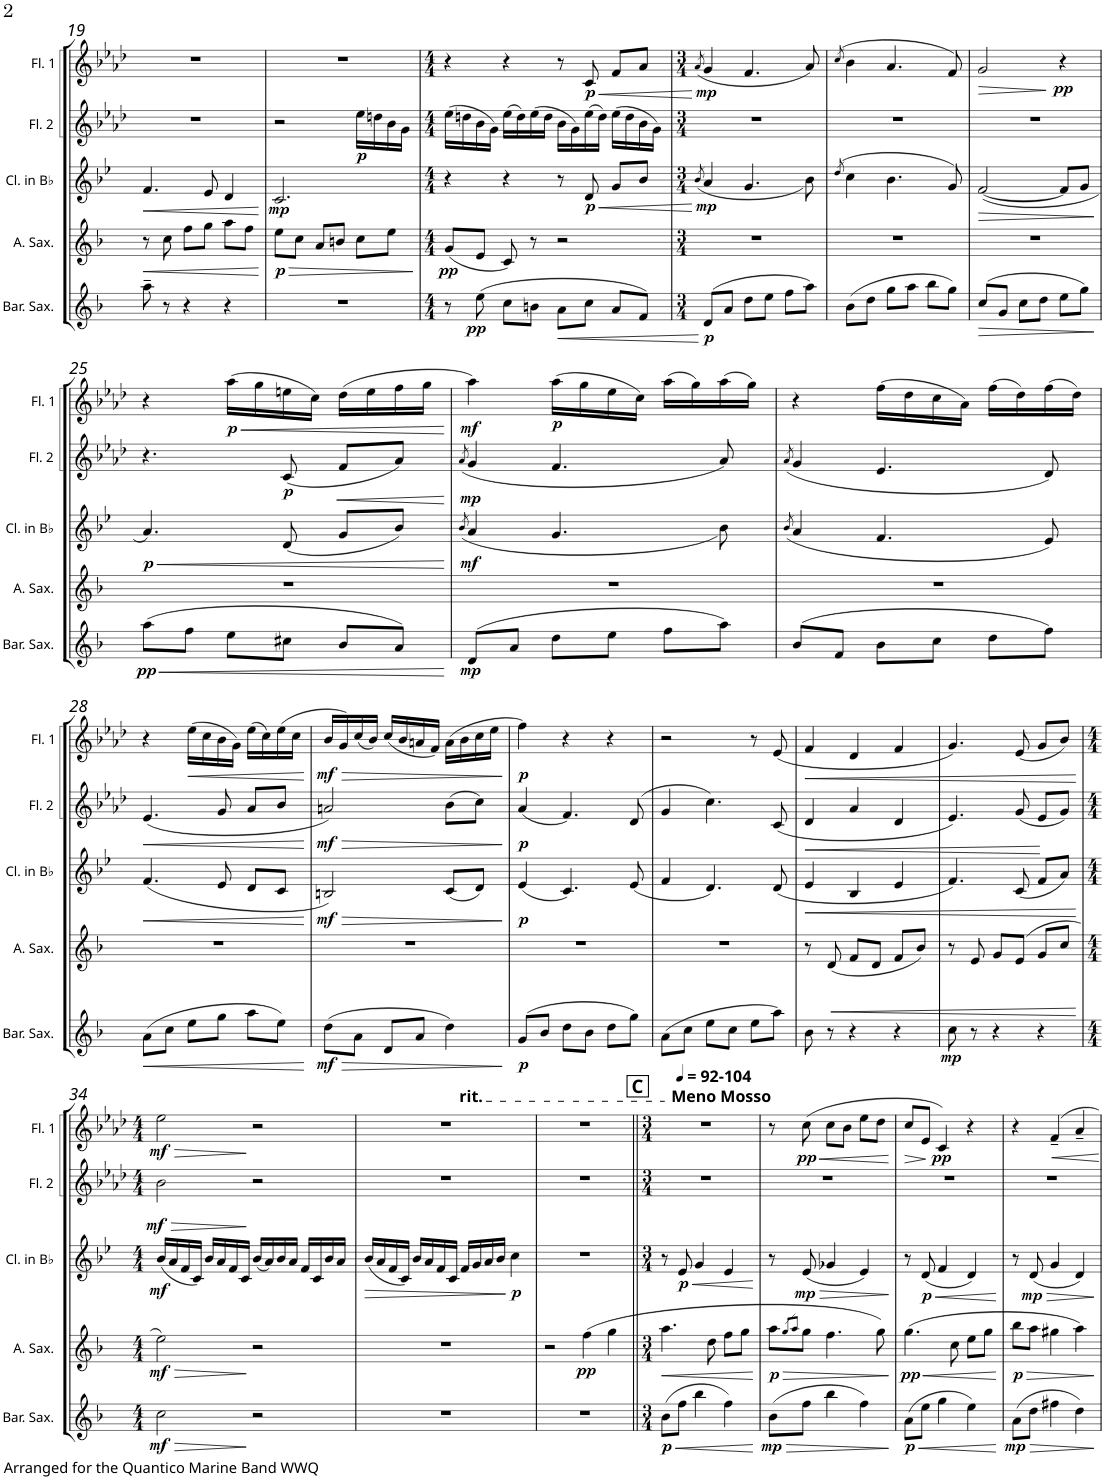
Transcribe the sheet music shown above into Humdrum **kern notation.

**kern	**dynam	**kern	**dynam	**kern	**dynam	**kern	**dynam	**kern	**dynam
*part5	*part5	*part4	*part4	*part3	*part3	*part2	*part2	*part1	*part1
*staff5	*staff5	*staff4	*staff4	*staff3	*staff3	*staff2	*staff2	*staff1	*staff1
*I"Bari Saxophone	*	*I"Alto Saxophone	*	*I"Bb Clarinet	*	*I"2nd Flute	*	*I"1st Flute	*
*I'Bar. Sax.	*	*I'A. Sax.	*	*	*	*I'Fl. 2	*	*I'Fl. 1	*
!!LO:PB:g=z
*clefG2	*	*clefG2	*	*clefG2	*	*clefG2	*	*clefG2	*
*Trd12c21	*	*Trd5c9	*	*Trd1c2	*	*	*	*	*
*k[b-]	*	*k[b-]	*	*k[b-e-]	*	*k[b-e-a-d-]	*	*k[b-e-a-d-]	*
*M3/4	*	*M3/4	*	*M3/4	*	*M3/4	*	*M3/4	*
=19	=19	=19	=19	=19	=19	=19	=19	=19	=19
!	!	!	!LO:HP:b	!	!LO:HP:b	!	!	!	!
8aa~\	.	8r	<	4.f/	<	2.r	.	2.r	.
8r	.	8cc\	.	.	.	.	.	.	.
4r	.	8ff\L	.	.	.	.	.	.	.
.	.	8gg\J	.	8e-/	.	.	.	.	.
4r	.	8aa\L	.	4d/	.	.	.	.	.
.	.	8ff\J	.	.	.	.	.	.	.
.	.	.	[	.	[	.	.	.	.
=20	=20	=20	=20	=20	=20	=20	=20	=20	=20
!	!	!	!LO:HP:b	!	!	!	!	!	!
!	!	!	!LO:DY:n=1:b	!	!LO:DY:b	!	!	!	!
2.r	.	8ee\L	> p	2.c/	mp	2r	.	2.r	.
.	.	8cc\J	.	.	.	.	.	.	.
.	.	8a/L	.	.	.	.	.	.	.
.	.	8bn/J	.	.	.	.	.	.	.
!	!	!	!	!	!	!	!LO:DY:b	!	!
.	.	8cc\L	.	.	.	16ee-\LL	p	.	.
.	.	.	.	.	.	16ddn\	.	.	.
.	.	8ee\J	.	.	.	16b-\	.	.	.
.	.	.	.	.	.	16g\JJ	.	.	.
.	.	.	]	.	.	.	.	.	.
=21	=21	=21	=21	=21	=21	=21	=21	=21	=21
*M4/4	*	*M4/4	*	*M4/4	*	*M4/4	*	*M4/4	*
!	!	!	!LO:DY:b	!	!	!	!	!	!
8r	.	(8g/L	pp	4r	.	(16ee-\LL	.	4r	.
.	.	.	.	.	.	16ddn\	.	.	.
!	!LO:DY:b	!	!	!	!	!	!	!	!
(8ee\	pp	8e/J	.	.	.	16b-\	.	.	.
.	.	.	.	.	.	16g\JJ)	.	.	.
8cc\L	.	8c/)	.	4r	.	(16ee-\LL	.	4r	.
.	.	.	.	.	.	16dd\)	.	.	.
8bn\J	.	8r	.	.	.	(16ee-\	.	.	.
.	.	.	.	.	.	16dd\JJ	.	.	.
!	!LO:HP:b	!	!	!	!	!	!	!	!
8a\L	<	2r	.	8r	.	16b-\LL	.	8r	.
.	.	.	.	.	.	16g\)	.	.	.
!	!	!	!	!	!LO:HP:b	!	!	!	!LO:HP:b
!	!	!	!	!	!LO:DY:n=1:b	!	!	!	!LO:DY:n=1:b
8cc\J	.	.	.	8d/	< p	(16ee-\	.	8c/	< p
.	.	.	.	.	.	16dd\JJ)	.	.	.
8a/L	.	.	.	8g/L	.	(16ee-\LL	.	8f/L	.
.	.	.	.	.	.	16dd\	.	.	.
8f/J)	.	.	.	8b-/J	.	16b-\	.	8a-/J	.
.	.	.	.	.	.	16g\JJ)	.	.	.
.	[	.	.	.	[	.	.	.	[
=22	=22	=22	=22	=22	=22	=22	=22	=22	=22
*M3/4	*	*M3/4	*	*M3/4	*	*M3/4	*	*M3/4	*
.	.	.	.	(8qb-/	.	.	.	(8qa-/	.
!	!LO:DY:b	!	!	!	!LO:DY:b	!	!	!	!LO:DY:b
(8d/L	p	2.r	.	4a/	mp	2.r	.	4g/	mp
8a/J	.	.	.	.	.	.	.	.	.
8dd\L	.	.	.	4.g/	.	.	.	4.f/	.
8ee\J	.	.	.	.	.	.	.	.	.
8ff\L	.	.	.	.	.	.	.	.	.
8aa\J)	.	.	.	8b-\)	.	.	.	8a-/)	.
=23	=23	=23	=23	=23	=23	=23	=23	=23	=23
.	.	.	.	(8qdd/	.	.	.	(8qcc/	.
(8b-\L	.	2.r	.	4cc\	.	2.r	.	4b-\	.
8dd\J	.	.	.	.	.	.	.	.	.
8gg\L	.	.	.	4.b-\	.	.	.	4.a-/	.
8aa\J	.	.	.	.	.	.	.	.	.
8bb-\L	.	.	.	.	.	.	.	.	.
8gg\J)	.	.	.	8g/)	.	.	.	8f/)	.
=24	=24	=24	=24	=24	=24	=24	=24	=24	=24
!	!LO:HP:b	!	!	!	!LO:HP:b	!	!	!	!LO:HP:b
(8cc/L	>	2.r	.	([2f/	>	2.r	.	2g/	>
8g/J	.	.	.	.	.	.	.	.	.
8cc\L	.	.	.	.	.	.	.	.	.
8dd\J	.	.	.	.	.	.	.	.	.
!	!	!	!	!	!	!	!	!	!LO:DY:n=1:b
8ee\L	.	.	.	8f/L]	.	.	.	4r	] pp
8gg\J)	.	.	.	8g/J	.	.	.	.	.
.	]	.	.	.	]	.	.	.	.
!!LO:LB:g=z
=25	=25	=25	=25	=25	=25	=25	=25	=25	=25
!	!LO:HP:b	!	!	!	!LO:HP:b	!	!	!	!
!	!LO:DY:n=1:b	!	!	!	!LO:DY:n=1:b	!	!	!	!
(8aa\L	< pp	2.r	.	4.a/)	< p	4.r	.	4r	.
8ff\J	.	.	.	.	.	.	.	.	.
!	!	!	!	!	!	!	!	!	!LO:HP:b
!	!	!	!	!	!	!	!	!	!LO:DY:n=1:b
8ee\L	.	.	.	.	.	.	.	(16aa-\LL	< p
.	.	.	.	.	.	.	.	16gg\	.
!	!	!	!	!	!	!	!LO:DY:b	!	!
8cc#X\J	.	.	.	(8d/	.	(8c/	p	16een\	.
.	.	.	.	.	.	.	.	16cc\JJ)	.
!	!	!	!	!	!	!	!LO:HP:b	!	!
8b-/L	.	.	.	8g/L	.	8f/L	<	(16dd-\LL	.
.	.	.	.	.	.	.	.	16ee\	.
8a/J)	.	.	.	8b-/J)	.	8a-/J)	.	16ff\	.
.	.	.	.	.	.	.	.	16gg\JJ	.
.	[	.	.	.	[	.	[	.	[
=26	=26	=26	=26	=26	=26	=26	=26	=26	=26
.	.	.	.	(8qb-/	.	(8qa-/	.	.	.
!	!LO:DY:b	!	!	!	!LO:DY:b	!	!LO:DY:b	!	!LO:DY:b
(8d/L	mp	2.r	.	4a/	mf	4g/	mp	4aa-\)	mf
8a/J	.	.	.	.	.	.	.	.	.
!	!	!	!	!	!	!	!	!	!LO:DY:b
8dd\L	.	.	.	4.g/	.	4.f/	.	(16aa-\LL	p
.	.	.	.	.	.	.	.	16gg\	.
8ee\J	.	.	.	.	.	.	.	16ee-\	.
.	.	.	.	.	.	.	.	16cc\JJ)	.
8ff\L	.	.	.	.	.	.	.	(16aa-\LL	.
.	.	.	.	.	.	.	.	16gg\)	.
8aa\J)	.	.	.	8b-\)	.	8a-/)	.	(16aa-\	.
.	.	.	.	.	.	.	.	16gg\JJ)	.
=27	=27	=27	=27	=27	=27	=27	=27	=27	=27
.	.	.	.	(8qb-/	.	(8qa-/	.	.	.
(8b-/L	.	2.r	.	4a/	.	4g/	.	4r	.
8f/J	.	.	.	.	.	.	.	.	.
8b-\L	.	.	.	4.f/	.	4.e-/	.	(16ff\LL	.
.	.	.	.	.	.	.	.	16dd-\	.
8cc\J	.	.	.	.	.	.	.	16cc\	.
.	.	.	.	.	.	.	.	16a-\JJ)	.
8dd\L	.	.	.	.	.	.	.	(16ff\LL	.
.	.	.	.	.	.	.	.	16dd-\)	.
8ff\J)	.	.	.	8e-/)	.	8d-/)	.	(16ff\	.
.	.	.	.	.	.	.	.	16dd-\JJ)	.
!!LO:LB:g=z
=28	=28	=28	=28	=28	=28	=28	=28	=28	=28
!	!LO:HP:b	!	!	!	!LO:HP:b	!	!LO:HP:b	!	!
(8a\L	<	2.r	.	(4.f/	<	(4.e-/	<	4r	.
8cc\J	.	.	.	.	.	.	.	.	.
!	!	!	!	!	!	!	!	!	!LO:HP:b
8ee\L	.	.	.	.	.	.	.	(16ee-\LL	<
.	.	.	.	.	.	.	.	16cc\	.
8gg\J	.	.	.	8e-/	.	8g/	.	16b-\	.
.	.	.	.	.	.	.	.	16g\JJ)	.
8aa\L	.	.	.	8d/L	.	8a-/L	.	(16ee-\LL	.
.	.	.	.	.	.	.	.	16cc\)	.
8ee\J)	.	.	.	8c/J	.	8b-/J	.	(16ee-\	.
.	.	.	.	.	.	.	.	16cc\JJ	.
.	[	.	.	.	[	.	[	.	[
=29	=29	=29	=29	=29	=29	=29	=29	=29	=29
!	!LO:HP:b	!	!	!	!LO:HP:b	!	!LO:HP:b	!	!LO:HP:b
!	!LO:DY:n=1:b	!	!	!	!LO:DY:n=1:b	!	!LO:DY:n=1:b	!	!LO:DY:n=1:b
(8dd\L	> mf	2.r	.	2Bn/)	> mf	2an/)	> mf	16b-/LL	> mf
.	.	.	.	.	.	.	.	16g/)	.
8a\J	.	.	.	.	.	.	.	(16cc/	.
.	.	.	.	.	.	.	.	16b-/JJ)	.
8d/L	.	.	.	.	.	.	.	(16cc/LL	.
.	.	.	.	.	.	.	.	16b-/	.
8a/J	.	.	.	.	.	.	.	16an/	.
.	.	.	.	.	.	.	.	16f/JJ)	.
4dd\)	.	.	.	(8c/L	.	(8b-\L	.	(16a\LL	.
.	.	.	.	.	.	.	.	16b-\	.
.	.	.	.	8d/J)	.	8cc\J)	.	16cc\	.
.	.	.	.	.	.	.	.	16ee-\JJ	.
.	]	.	.	.	]	.	]	.	]
=30	=30	=30	=30	=30	=30	=30	=30	=30	=30
!	!LO:DY:b	!	!	!	!LO:DY:b	!	!LO:DY:b	!	!LO:DY:b
(8g/L	p	2.r	.	(4e-/	p	(4a-/	p	4ff\)	p
8b-/J	.	.	.	.	.	.	.	.	.
8dd\L	.	.	.	4.c/)	.	4.f/)	.	4r	.
8b-\J	.	.	.	.	.	.	.	.	.
8dd\L	.	.	.	.	.	.	.	4r	.
8gg\J)	.	.	.	(8e-/	.	(8d-/	.	.	.
=31	=31	=31	=31	=31	=31	=31	=31	=31	=31
(8a\L	.	2.r	.	4f/	.	4g/	.	2r	.
8cc\J	.	.	.	.	.	.	.	.	.
8ee\L	.	.	.	4.d/)	.	4.cc\)	.	.	.
8cc\J	.	.	.	.	.	.	.	.	.
8ee\L	.	.	.	.	.	.	.	8r	.
8aa\J)	.	.	.	(8d/	.	(8c/	.	(8e-/	.
=32	=32	=32	=32	=32	=32	=32	=32	=32	=32
!	!	!	!	!	!LO:HP:b	!	!LO:HP:b	!	!LO:HP:b
8b-\	.	8r	.	4e-/	<	4d-/	<	4f/	<
!	!	!	!LO:HP:b	!	!	!	!	!	!
8r	.	(8d/	<	.	.	.	.	.	.
4r	.	8f/L	.	4B-/	.	4a-/	.	4d-/	.
.	.	8d/J	.	.	.	.	.	.	.
4r	.	8f/L	.	4e-/	.	4d-/	.	4f/	.
.	.	8b-/J)	.	.	.	.	.	.	.
=33	=33	=33	=33	=33	=33	=33	=33	=33	=33
!	!LO:DY:b	!	!	!	!	!	!	!	!
8cc\	mp	8r	.	4.f/)	.	4.e-/)	.	4.g/)	.
8r	.	8e/	.	.	.	.	.	.	.
4r	.	8g/L	.	.	.	.	.	.	.
.	.	(8e/J	.	(8c/	.	(8g/	.	(8e-/	.
4r	.	8g/L	.	8f/L	.	8e-/L	.	8g/L	.
.	.	8cc/J	.	8a/J)	.	8g/J)	.	8b-/J)	.
.	.	.	[	.	[	.	[	.	[
!!LO:LB:g=z
=34	=34	=34	=34	=34	=34	=34	=34	=34	=34
*M4/4	*	*M4/4	*	*M4/4	*	*M4/4	*	*M4/4	*
!	!LO:HP:b	!	!LO:HP:b	!	!	!	!LO:HP:b	!	!LO:HP:b
!	!LO:DY:n=1:b	!	!LO:DY:n=1:b	!	!LO:DY:b	!	!LO:DY:n=1:b	!	!LO:DY:n=1:b
2cc\	> mf	2ee\)	> mf	(16b-/LL	mf	2b-\	> mf	2ee-\	> mf
.	.	.	.	16a/	.	.	.	.	.
.	.	.	.	16f/	.	.	.	.	.
.	.	.	.	16c/JJ)	.	.	.	.	.
.	.	.	.	16b-/LL	.	.	.	.	.
.	.	.	.	16a/	.	.	.	.	.
.	.	.	.	16f/	.	.	.	.	.
.	.	.	.	16c/JJ	.	.	.	.	.
2r	]	2r	]	(16b-/LL	.	2r	]	2r	]
.	.	.	.	16a/)	.	.	.	.	.
.	.	.	.	16b-/	.	.	.	.	.
.	.	.	.	16a/JJ	.	.	.	.	.
.	.	.	.	16f/LL	.	.	.	.	.
.	.	.	.	16c/	.	.	.	.	.
.	.	.	.	16b-/	.	.	.	.	.
.	.	.	.	16a/JJ	.	.	.	.	.
=35	=35	=35	=35	=35	=35	=35	=35	=35	=35
!	!	!	!	!	!LO:HP:b	!	!	!	!
*	*	*	*	*	*	*	*	*^	*
1r	.	1r	.	(16b-/LL	>	1r	.	1r	2ryy	.
.	.	.	.	16a/	.	.	.	.	.	.
.	.	.	.	16f/	.	.	.	.	.	.
.	.	.	.	16c/JJ)	.	.	.	.	.	.
.	.	.	.	16b-/LL	.	.	.	.	.	.
.	.	.	.	16a/	.	.	.	.	.	.
.	.	.	.	16f/	.	.	.	.	.	.
.	.	.	.	16c/JJ	.	.	.	.	.	.
!	!	!	!	!	!	!	!	!	!LO:TX:a:t=rit.	!
.	.	.	.	16f/LL	.	.	.	.	2ryy	.
.	.	.	.	16g/	.	.	.	.	.	.
.	.	.	.	16a/	.	.	.	.	.	.
.	.	.	.	16b-/JJ	.	.	.	.	.	.
!	!	!	!	!	!LO:DY:n=1:b	!	!	!	!	!
.	.	.	.	4cc\	] p	.	.	.	.	.
*	*	*	*	*	*	*	*	*v	*v	*
=36	=36	=36	=36	=36	=36	=36	=36	=36	=36
1r	.	2r	.	1r	.	1r	.	1r	.
!	!	!	!LO:DY:b	!	!	!	!	!	!
.	.	(4ff\	pp	.	.	.	.	.	.
.	.	4gg\	.	.	.	.	.	.	.
=37||	=37||	=37||	=37||	=37||	=37||	=37||	=37||	=37||	=37||
!!LO:REH:place=s1:a:B:cj:fs=14:t=C
*M3/4	*	*M3/4	*	*M3/4	*	*M3/4	*	*M3/4	*
*	*	*	*	*	*	*	*	*MM92	*
!	!	!	!	!	!	!	!	!LO:TX:a:B:t=Meno Mosso	!
!	!	!	!	!	!	!	!	!LO:TX:a:B:t=-104	!
!	!LO:HP:b	!	!LO:HP:b	!	!	!	!	!	!
!	!LO:DY:n=1:b	!	!	!	!	!	!	!	!
(8b-\L	< p	4.aa\	<	8r	.	2.r	.	2.r	.
!	!	!	!	!	!LO:HP:b	!	!	!	!
!	!	!	!	!	!LO:DY:n=1:b	!	!	!	!
8ff\J	.	.	.	8e-/	< p	.	.	.	.
4bb-\	.	.	.	4g/	.	.	.	.	.
.	.	8dd\	.	.	.	.	.	.	.
4ff\)	.	8ff\L	.	4e-/	.	.	.	.	.
.	.	8gg\J	.	.	.	.	.	.	.
.	[	.	[	.	[	.	.	.	.
=38	=38	=38	=38	=38	=38	=38	=38	=38	=38
!	!LO:HP:b	!	!LO:HP:b	!	!	!	!	!	!
!	!LO:DY:n=1:b	!	!LO:DY:n=1:b	!	!	!	!	!	!
(8b-\L	> mp	8aa\L	> p	8r	.	2.r	.	8r	.
.	.	8qgg/L	.	.	.	.	.	.	.
.	.	8qaa/J	.	.	.	.	.	.	.
!	!	!	!	!	!LO:HP:b	!	!	!	!LO:HP:b
!	!	!	!	!	!LO:DY:n=1:b	!	!	!	!LO:DY:n=1:b
8ff\J	.	8gg\J	.	(8e-/	> mp	.	.	(8cc\	< pp
4bb-\	.	4.ff\	.	4g-X/	.	.	.	8cc\L	.
.	.	.	.	.	.	.	.	8b-\J	.
4ff\)	.	.	.	4e-/)	.	.	.	8ee-\L	.
.	.	8gg\)	.	.	.	.	.	8dd-\J	.
.	]	.	]	.	]	.	.	.	[
=39	=39	=39	=39	=39	=39	=39	=39	=39	=39
!	!LO:HP:b	!	!LO:HP:b	!	!	!	!	!	!LO:HP:b
!	!LO:DY:n=1:b	!	!LO:DY:n=1:b	!	!	!	!	!	!
(8a\L	< p	(4.gg\	< pp	8r	.	2.r	.	8cc/L	>
!	!	!	!	!	!LO:HP:b	!	!	!	!
!	!	!	!	!	!LO:DY:n=1:b	!	!	!	!
8ee\J	.	.	.	(8d/	< p	.	.	8e-/J	.
!	!	!	!	!	!	!	!	!	!LO:DY:n=1:b
4gg\	.	.	.	4f/	.	.	.	4c/)	] pp
.	.	8cc\	.	.	.	.	.	.	.
4ee\)	.	8ee\L	.	4d/)	.	.	.	4r	.
.	.	8gg\J	.	.	.	.	.	.	.
.	[	.	[	.	[	.	.	.	.
=40	=40	=40	=40	=40	=40	=40	=40	=40	=40
!	!LO:HP:b	!	!LO:HP:b	!	!	!	!	!	!
!	!LO:DY:n=1:b	!	!LO:DY:n=1:b	!	!	!	!	!	!
(8a\L	> mp	8bb-\L	> p	8r	.	2.r	.	4r	.
!	!	!	!	!	!LO:HP:b	!	!	!	!
!	!	!	!	!	!LO:DY:n=1:b	!	!	!	!
8dd\J	.	8aa\J	.	(8d/	> mp	.	.	.	.
4ff#X\	.	4gg#X\	.	4g/	.	.	.	4f~/	.
4dd\)	.	4aa\)	.	4d/)	.	.	.	4a-~/	.
.	]	.	]	.	]	.	.	.	.
=	=	=	=	=	=	=	=	=	=
*-	*-	*-	*-	*-	*-	*-	*-	*-	*-
